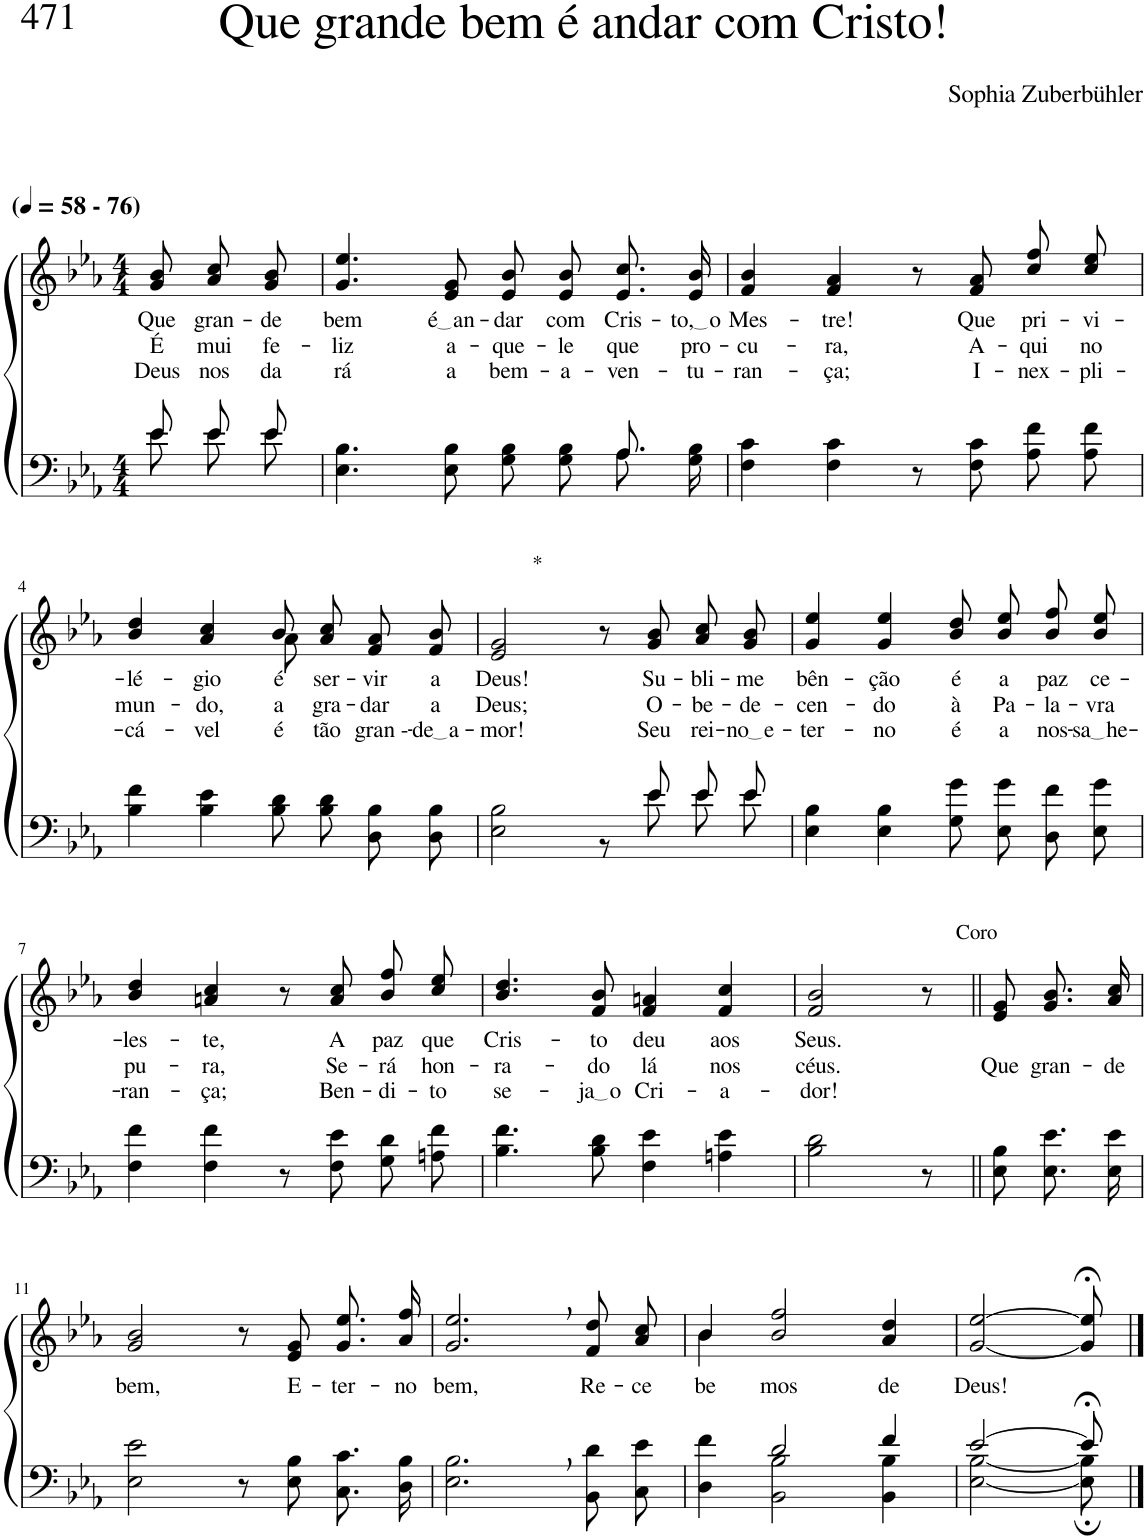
**kern	**kern	**text	**text	**text
*part2	*part1	*part1	*part1	*part1
*staff2	*staff1	*staff1	*staff1	*staff1
*I"Parte III e IV	*I"Parte I e II	*	*	*
*clefF4	*clefG2	*	*	*
*Trd2c3	*Trd2c3	*	*	*
*k[b-e-a-]	*k[b-e-a-]	*	*	*
*M4/4	*M4/4	*	*	*
*MM58	*MM58	*	*	*
=1	=1	=1	=1	=1
*^	*	*	*	*
!	!	!LO:TX:a:B:t=(	!	!	!
!	!	!LO:TX:a:B:t=- 76)	!	!	!
!	!	!	!LO:LY:b	!LO:LY:b	!LO:LY:b
8e-\	8e-/	8g/ 8b-/	Que	É	Deus
!	!	!	!LO:LY:b	!LO:LY:b	!LO:LY:b
8e-\L	8e-/L	8a-/ 8cc/L	gran-	mui	nos
!	!	!	!LO:LY:b	!LO:LY:b	!LO:LY:b
8e-\J	8e-/J	8g/ 8b-/J	-de	fe-	da
=2	=2	=2	=2	=2	=2
!	!	!	!LO:LY:b	!LO:LY:b	!LO:LY:b
2.ryy	4.E-\ 4.B-\	4.g/ 4.ee-/	bem	-liz	rá
!	!	!	!LO:LY:b	!LO:LY:b	!LO:LY:b
.	8E-\ 8B-\	8e-/ 8g/	é an	a-	a
!	!	!	!LO:LY:b	!LO:LY:b	!LO:LY:b
.	8G\ 8B-\L	8e-/ 8b-/L	-dar	-que-	bem-
!	!	!	!LO:LY:b	!LO:LY:b	!LO:LY:b
.	8G\ 8B-\J	8e-/ 8b-/J	com	-le	-a-
!	!	!	!LO:LY:b	!LO:LY:b	!LO:LY:b
8.A-/	8.A-\L	8.e-/ 8.cc/L	Cris-	que	-ven-
!	!	!	!LO:LY:b	!LO:LY:b	!LO:LY:b
16ryy	16G\ 16B-\Jk	16e-/ 16b-/Jk	to, o	pro-	-tu-
=3	=3	=3	=3	=3	=3
!	!	!	!LO:LY:b	!LO:LY:b	!LO:LY:b
*v	*v	*	*	*	*
4F\ 4c\	4f/ 4b-/	Mes-	-cu-	-ran-
!	!	!LO:LY:b	!LO:LY:b	!LO:LY:b
4F\ 4c\	4f/ 4a-/	-tre!	-ra,	-ça;
8r	8r	.	.	.
!	!	!LO:LY:b	!LO:LY:b	!LO:LY:b
8F\ 8c\	8f/ 8a-/	Que	A-	I-
!	!	!LO:LY:b	!LO:LY:b	!LO:LY:b
8A-\ 8f\L	8cc\ 8ff\L	pri-	-qui	-nex-
!	!	!LO:LY:b	!LO:LY:b	!LO:LY:b
8A-\ 8f\J	8cc\ 8ee-\J	-vi-	no	-pli-
!!LO:LB:g=z
=4	=4	=4	=4	=4
!	!	!LO:LY:b	!LO:LY:b	!LO:LY:b
*	*^	*	*	*
4B-\ 4f\	4b-/ 4dd/	2ryy	-lé-	mun-	-cá-
!	!	!	!LO:LY:b	!LO:LY:b	!LO:LY:b
4B-\ 4e-\	4a-/ 4cc/	.	-gio	-do,	-vel
!	!	!	!LO:LY:b	!LO:LY:b	!LO:LY:b
8B-\ 8d\L	8b-\L	8a-\	é	a-	é
!	!	!	!LO:LY:b	!LO:LY:b	!LO:LY:b
8B-\ 8d\J	8a-\ 8cc\J	4.ryy	ser-	-gra-	tão
!	!	!	!LO:LY:b	!LO:LY:b	!LO:LY:b
8D\ 8B-\L	8f/ 8a-/L	.	-vir	-dar	gran --
!	!	!	!LO:LY:b	!LO:LY:b	!LO:LY:b
8D\ 8B-\J	8f/ 8b-/J	.	a	a	de a
*	*v	*v	*	*	*
=5	=5	=5	=5	=5
*^	*	*	*	*
!	!	!LO:TX:a:t=*	!	!	!
!	!	!	!LO:LY:b	!LO:LY:b	!LO:LY:b
2ryy	2E-\ 2B-\	2e-/ 2g/	Deus!	Deus;	-mor!
8ryy	8r	8r	.	.	.
!	!	!	!LO:LY:b	!LO:LY:b	!LO:LY:b
8e-/	8e-\	8g/ 8b-/	Su-	O-	Seu
!	!	!	!LO:LY:b	!LO:LY:b	!LO:LY:b
8e-/L	8e-\L	8a-/ 8cc/L	-bli-	-be-	rei-
!	!	!	!LO:LY:b	!LO:LY:b	!LO:LY:b
8e-/J	8e-\J	8g/ 8b-/J	-me	-de-	no e
=6	=6	=6	=6	=6	=6
!	!	!	!LO:LY:b	!LO:LY:b	!LO:LY:b
*v	*v	*	*	*	*
4E-\ 4B-\	4g/ 4ee-/	bên-	-cen-	-ter-
!	!	!LO:LY:b	!LO:LY:b	!LO:LY:b
4E-\ 4B-\	4g/ 4ee-/	-ção	-do	-no
!	!	!LO:LY:b	!LO:LY:b	!LO:LY:b
8G\ 8g\L	8b-\ 8dd\L	é	à	é
!	!	!LO:LY:b	!LO:LY:b	!LO:LY:b
8E-\ 8g\J	8b-\ 8ee-\J	a	Pa-	a
!	!	!LO:LY:b	!LO:LY:b	!LO:LY:b
8D\ 8f\L	8b-\ 8ff\L	paz	-la-	nos-
!	!	!LO:LY:b	!LO:LY:b	!LO:LY:b
8E-\ 8g\J	8b-\ 8ee-\J	ce-	-vra	sa he
!!LO:LB:g=z
=7	=7	=7	=7	=7
!	!	!LO:LY:b	!LO:LY:b	!LO:LY:b
4F\ 4f\	4b-/ 4dd/	-les-	pu-	-ran-
!	!	!LO:LY:b	!LO:LY:b	!LO:LY:b
4F\ 4f\	4an/ 4cc/	-te,	-ra,	-ça;
8r	8r	.	.	.
!	!	!LO:LY:b	!LO:LY:b	!LO:LY:b
8F\ 8e-\	8a/ 8cc/	A	Se-	Ben-
!	!	!LO:LY:b	!LO:LY:b	!LO:LY:b
8G\ 8d\L	8b-\ 8ff\L	paz	-rá	-di-
!	!	!LO:LY:b	!LO:LY:b	!LO:LY:b
8An\ 8f\J	8cc\ 8ee-\J	que	hon-	-to
=8	=8	=8	=8	=8
!	!	!LO:LY:b	!LO:LY:b	!LO:LY:b
4.B-\ 4.f\	4.b-/ 4.dd/	Cris-	-ra-	se-
!	!	!LO:LY:b	!LO:LY:b	!LO:LY:b
8B-\ 8d\	8f/ 8b-/	-to	-do	ja o
!	!	!LO:LY:b	!LO:LY:b	!LO:LY:b
4F\ 4e-\	4f/ 4an/	deu	lá	Cri-
!	!	!LO:LY:b	!LO:LY:b	!LO:LY:b
4An\ 4e-\	4f/ 4cc/	aos	nos	-a-
=9	=9	=9	=9	=9
!	!	!LO:LY:b	!LO:LY:b	!LO:LY:b
2B-\ 2d\	2f/ 2b-/	Seus.	céus.	-dor!
!	!LO:TX:a:t=Coro	!	!	!
8r	8r	.	.	.
=10||	=10||	=10||	=10||	=10||
!	!	!	!LO:LY:b	!
8E-\ 8B-\	8e-/ 8g/	.	Que	.
!	!	!	!LO:LY:b	!
8.E-\ 8.e-\L	8.g/ 8.b-/L	.	gran-	.
!	!	!	!LO:LY:b	!
16E-\ 16e-\Jk	16a-/ 16cc/Jk	.	-de	.
!!LO:LB:g=z
=11	=11	=11	=11	=11
!	!	!LO:LY:b	!	!
2E-\ 2e-\	2g/ 2b-/	bem,	.	.
8r	8r	.	.	.
!	!	!LO:LY:b	!	!
8E-\ 8B-\	8e-/ 8g/	E-	.	.
!	!	!LO:LY:b	!	!
8.C\ 8.c\L	8.g\ 8.ee-\L	-ter-	.	.
!	!	!LO:LY:b	!	!
16D\ 16B-\Jk	16a-\ 16ff\Jk	-no	.	.
=12	=12	=12	=12	=12
!	!	!LO:LY:b	!	!
2.E-\, 2.B-\,	2.g/, 2.ee-/,	bem,	.	.
!	!	!LO:LY:b	!	!
8BB-\ 8d\L	8f/ 8dd/L	Re-	.	.
!	!	!LO:LY:b	!	!
8C\ 8e-\J	8a-/ 8cc/J	-ce-	.	.
=13	=13	=13	=13	=13
*^	*^	*	*	*
!	!	!	!	!LO:LY:b	!	!
4ryy	4D\ 4f\	4b-/	4b-\	-be-	.	.
!	!	!	!	!LO:LY:b	!	!
2d/	2BB-\ 2B-\	2b-/ 2ff/	2.ryy	-mos	.	.
!	!	!	!	!LO:LY:b	!	!
4f/	4BB-\ 4B-\	4a-/ 4dd/	.	de	.	.
*	*	*v	*v	*	*	*
=14	=14	=14	=14	=14	=14
!	!	!	!LO:LY:b	!	!
[2e-/	[2E-\ [2B-\	[2g/ [2ee-/	Deus!	.	.
8e-;</]	8E-\]; 8B-\];	8g/];< 8ee-/];<	.	.	.
*v	*v	*	*	*	*
==	==	==	==	==
*-	*-	*-	*-	*-
